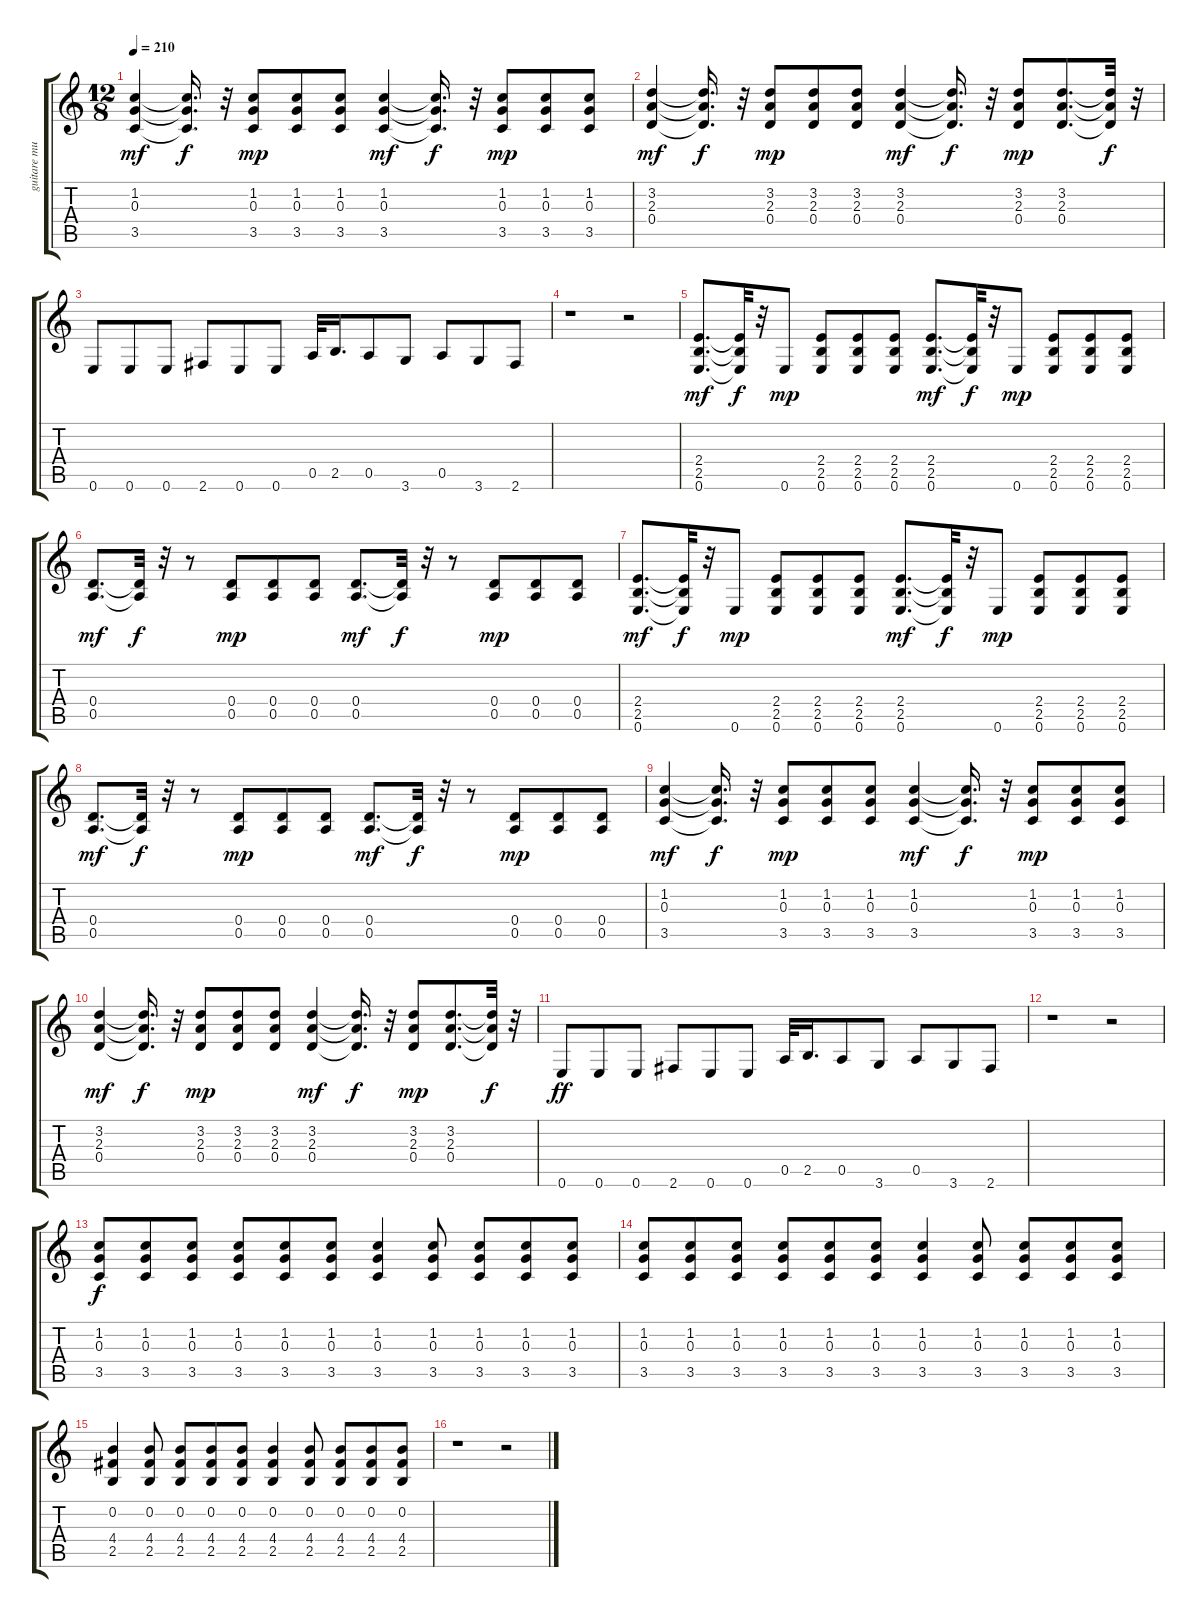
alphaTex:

\track ("guitare muted" "guitare mu") {instrument electricguitarmuted}
\staff {score tabs}
\tuning (E4 B3 G3 D3 A2 E2) {hide}
\ts (12 8)
\tempo 210
\clef g2
\ks c
(1.2 0.3 3.5).4{dy mf} (1.2{t} 0.3{t} 3.5{t}).16{d dy f} r.32 (1.2 0.3 3.5).8{dy mp} (1.2 0.3 3.5).8 (1.2 0.3 3.5).8 (1.2 0.3 3.5).4{dy mf} (1.2{t} 0.3{t} 3.5{t}).16{d dy f} r.32 (1.2 0.3 3.5).8{dy mp} (1.2 0.3 3.5).8 (1.2 0.3 3.5).8 |
(3.2 2.3 0.4).4{dy mf} (3.2{t} 2.3{t} 0.4{t}).16{d dy f} r.32 (3.2 2.3 0.4).8{dy mp} (3.2 2.3 0.4).8 (3.2 2.3 0.4).8 (3.2 2.3 0.4).4{dy mf} (3.2{t} 2.3{t} 0.4{t}).16{d dy f} r.32 (3.2 2.3 0.4).8{dy mp} (3.2 2.3 0.4).8{d} (3.2{t} 2.3{t} 0.4{t}).32{dy f} r.32 |
0.6.8 0.6.8 0.6.8 2.6.8 0.6.8 0.6.8 0.5.32 2.5.16{d} 0.5.8 3.6.8 0.5.8 3.6.8 2.6.8 |
r.1 r.2 |
(2.4 2.5 0.6).8{d dy mf} (2.4{t} 2.5{t} 0.6{t}).32{dy f} r.32 0.6.8{dy mp} (2.4 2.5 0.6).8 (2.4 2.5 0.6).8 (2.4 2.5 0.6).8 (2.4 2.5 0.6).8{d dy mf} (2.4{t} 2.5{t} 0.6{t}).32{dy f} r.32 0.6.8{dy mp} (2.4 2.5 0.6).8 (2.4 2.5 0.6).8 (2.4 2.5 0.6).8 |
(0.4 0.5).8{d dy mf} (0.4{t} 0.5{t}).32{dy f} r.32 r.8 (0.4 0.5).8{dy mp} (0.4 0.5).8 (0.4 0.5).8 (0.4 0.5).8{d dy mf} (0.4{t} 0.5{t}).32{dy f} r.32 r.8 (0.4 0.5).8{dy mp} (0.4 0.5).8 (0.4 0.5).8 |
(2.4 2.5 0.6).8{d dy mf} (2.4{t} 2.5{t} 0.6{t}).32{dy f} r.32 0.6.8{dy mp} (2.4 2.5 0.6).8 (2.4 2.5 0.6).8 (2.4 2.5 0.6).8 (2.4 2.5 0.6).8{d dy mf} (2.4{t} 2.5{t} 0.6{t}).32{dy f} r.32 0.6.8{dy mp} (2.4 2.5 0.6).8 (2.4 2.5 0.6).8 (2.4 2.5 0.6).8 |
(0.4 0.5).8{d dy mf} (0.4{t} 0.5{t}).32{dy f} r.32 r.8 (0.4 0.5).8{dy mp} (0.4 0.5).8 (0.4 0.5).8 (0.4 0.5).8{d dy mf} (0.4{t} 0.5{t}).32{dy f} r.32 r.8 (0.4 0.5).8{dy mp} (0.4 0.5).8 (0.4 0.5).8 |
(1.2 0.3 3.5).4{dy mf} (1.2{t} 0.3{t} 3.5{t}).16{d dy f} r.32 (1.2 0.3 3.5).8{dy mp} (1.2 0.3 3.5).8 (1.2 0.3 3.5).8 (1.2 0.3 3.5).4{dy mf} (1.2{t} 0.3{t} 3.5{t}).16{d dy f} r.32 (1.2 0.3 3.5).8{dy mp} (1.2 0.3 3.5).8 (1.2 0.3 3.5).8 |
(3.2 2.3 0.4).4{dy mf} (3.2{t} 2.3{t} 0.4{t}).16{d dy f} r.32 (3.2 2.3 0.4).8{dy mp} (3.2 2.3 0.4).8 (3.2 2.3 0.4).8 (3.2 2.3 0.4).4{dy mf} (3.2{t} 2.3{t} 0.4{t}).16{d dy f} r.32 (3.2 2.3 0.4).8{dy mp} (3.2 2.3 0.4).8{d} (3.2{t} 2.3{t} 0.4{t}).32{dy f} r.32 |
0.6.8{dy ff} 0.6.8 0.6.8 2.6.8 0.6.8 0.6.8 0.5.32 2.5.16{d} 0.5.8 3.6.8 0.5.8 3.6.8 2.6.8 |
r.1 r.2 |
(1.2 0.3 3.5).8{dy f} (1.2 0.3 3.5).8 (1.2 0.3 3.5).8 (1.2 0.3 3.5).8 (1.2 0.3 3.5).8 (1.2 0.3 3.5).8 (1.2 0.3 3.5).4 (1.2 0.3 3.5).8 (1.2 0.3 3.5).8 (1.2 0.3 3.5).8 (1.2 0.3 3.5).8 |
(1.2 0.3 3.5).8 (1.2 0.3 3.5).8 (1.2 0.3 3.5).8 (1.2 0.3 3.5).8 (1.2 0.3 3.5).8 (1.2 0.3 3.5).8 (1.2 0.3 3.5).4 (1.2 0.3 3.5).8 (1.2 0.3 3.5).8 (1.2 0.3 3.5).8 (1.2 0.3 3.5).8 |
(0.2 4.4 2.5).4 (0.2 4.4 2.5).8 (0.2 4.4 2.5).8 (0.2 4.4 2.5).8 (0.2 4.4 2.5).8 (0.2 4.4 2.5).4 (0.2 4.4 2.5).8 (0.2 4.4 2.5).8 (0.2 4.4 2.5).8 (0.2 4.4 2.5).8 |
r.1 r.2
